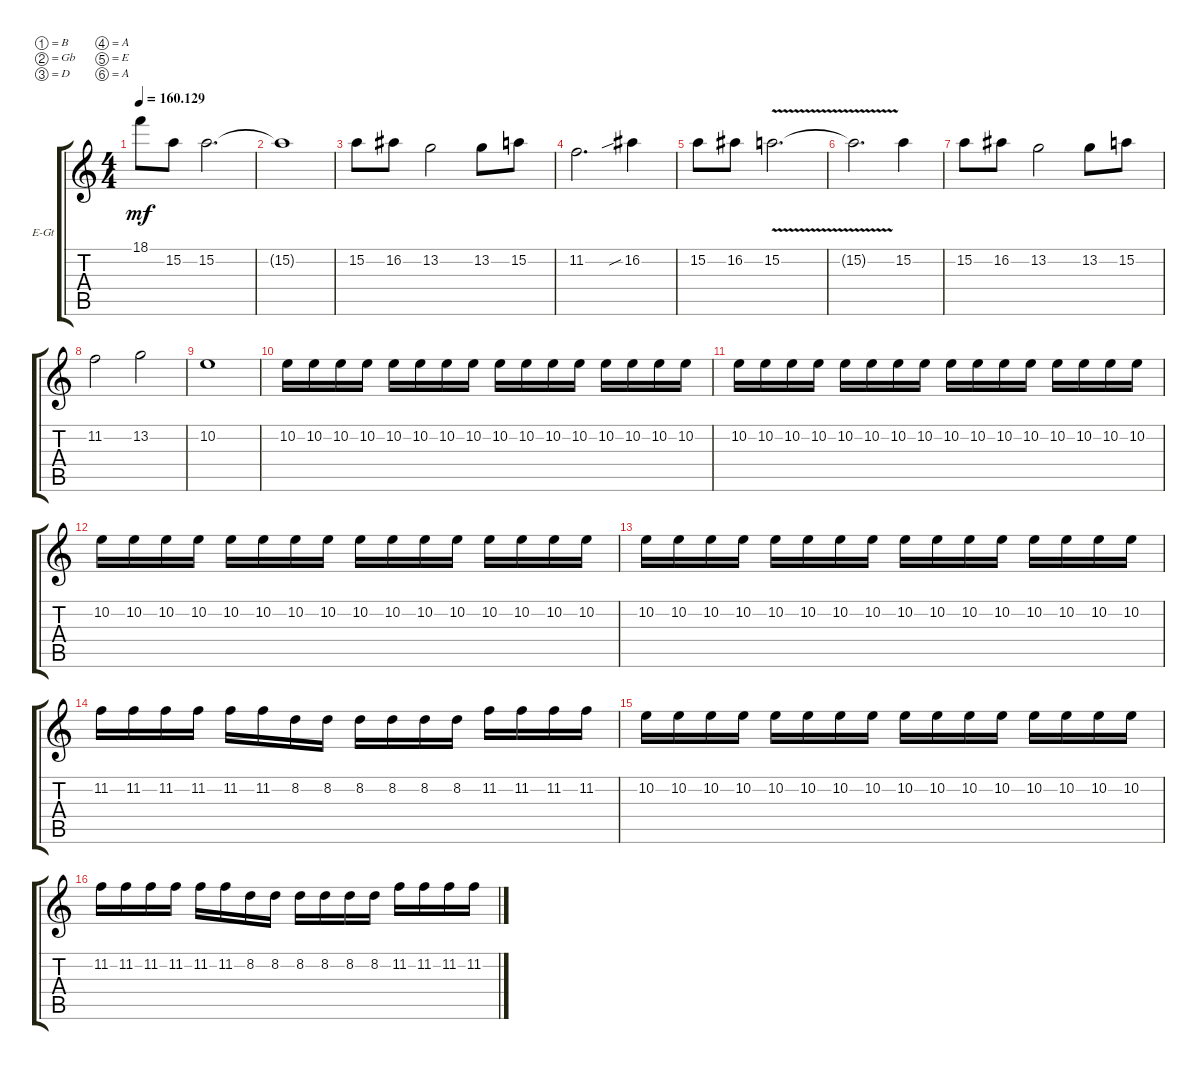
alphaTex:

\bracketExtendMode groupsimilarinstruments
\firstSystemTrackNameOrientation horizontal
\otherSystemsTrackNameOrientation horizontal
\track ("Electric Guitar 1" "E-Gt") {instrument distortionguitar}
\staff {score tabs}
\tuning (B3 Gb3 D3 A2 E2 A1)
\ts (4 4)
\tempo
160.129
\accidentals auto
\clef g2
\ottava regular
\simile none
\ks c
18.1.8{dy mf} 15.2.8 15.2.2{d} |
15.2{t}.1 |
15.2.8 16.2.8 13.2.2 13.2.8 15.2.8 |
11.2.2{d} 16.2{sib}.4 |
15.2.8 16.2.8 15.2{v}.2{d} |
15.2{v t}.2{d} 15.2.4 |
15.2.8 16.2.8 13.2.2 13.2.8 15.2.8 |
11.2.2 13.2.2 |
10.2.1 |
10.2.16 10.2.16 10.2.16 10.2.16 10.2.16 10.2.16 10.2.16 10.2.16 10.2.16 10.2.16 10.2.16 10.2.16 10.2.16 10.2.16 10.2.16 10.2.16 |
10.2.16 10.2.16 10.2.16 10.2.16 10.2.16 10.2.16 10.2.16 10.2.16 10.2.16 10.2.16 10.2.16 10.2.16 10.2.16 10.2.16 10.2.16 10.2.16 |
10.2.16 10.2.16 10.2.16 10.2.16 10.2.16 10.2.16 10.2.16 10.2.16 10.2.16 10.2.16 10.2.16 10.2.16 10.2.16 10.2.16 10.2.16 10.2.16 |
10.2.16 10.2.16 10.2.16 10.2.16 10.2.16 10.2.16 10.2.16 10.2.16 10.2.16 10.2.16 10.2.16 10.2.16 10.2.16 10.2.16 10.2.16 10.2.16 |
11.2.16 11.2.16 11.2.16 11.2.16 11.2.16 11.2.16 8.2.16 8.2.16 8.2.16 8.2.16 8.2.16 8.2.16 11.2.16 11.2.16 11.2.16 11.2.16 |
10.2.16 10.2.16 10.2.16 10.2.16 10.2.16 10.2.16 10.2.16 10.2.16 10.2.16 10.2.16 10.2.16 10.2.16 10.2.16 10.2.16 10.2.16 10.2.16 |
11.2.16 11.2.16 11.2.16 11.2.16 11.2.16 11.2.16 8.2.16 8.2.16 8.2.16 8.2.16 8.2.16 8.2.16 11.2.16 11.2.16 11.2.16 11.2.16
